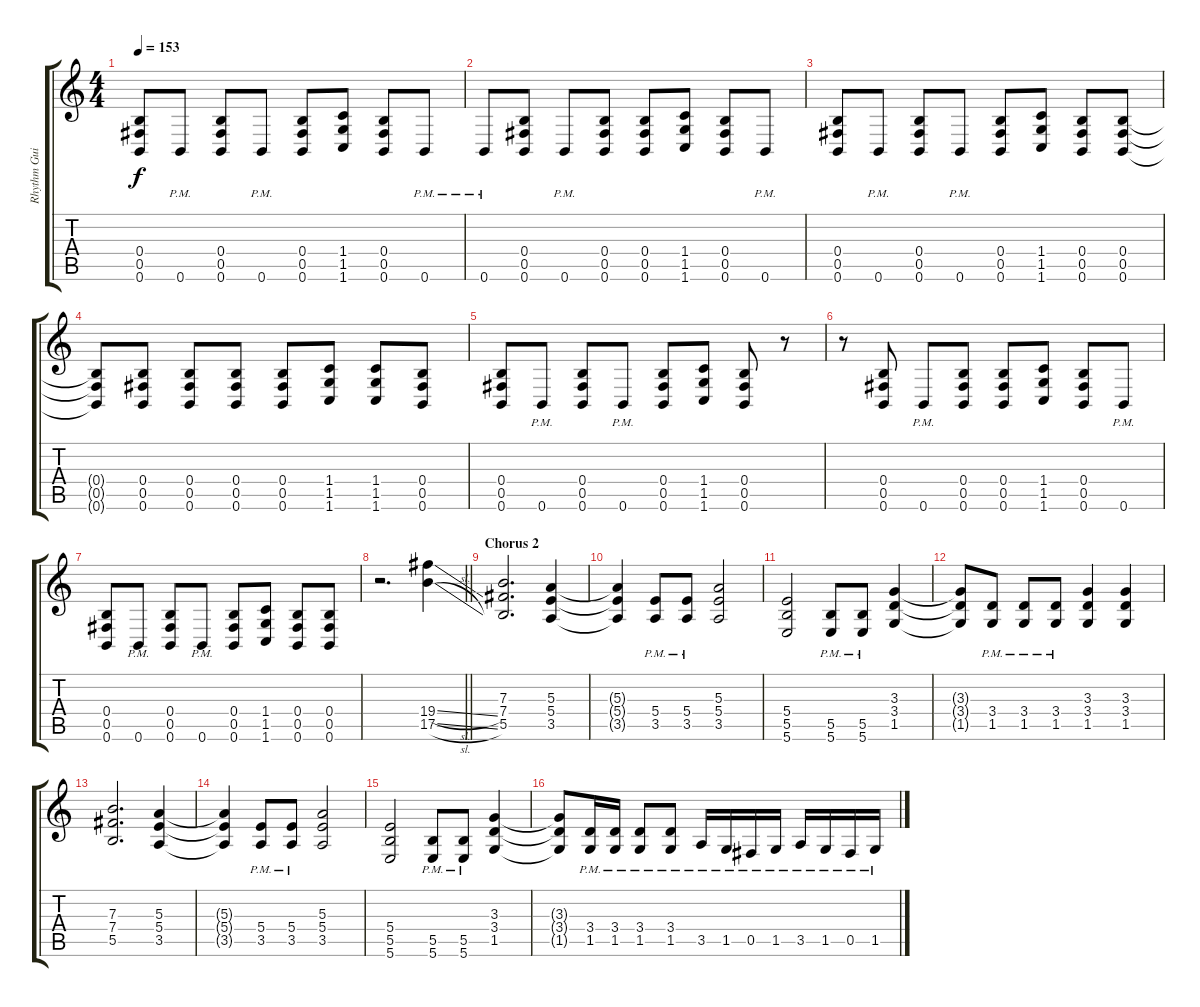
\track ("Rhythm Guitar" "Rhythm Gui") {instrument distortionguitar}
\staff {score tabs}
\tuning (Db4 Ab3 E3 B2 Gb2 B1) {hide}
\ts (4 4)
\tempo 153
\clef g2
\ks c
(0.4 0.5 0.6).8{dy f} 0.6{pm}.8 (0.4 0.5 0.6).8 0.6{pm}.8 (0.4 0.5 0.6).8 (1.4 1.5 1.6).8 (0.4 0.5 0.6).8 0.6{pm}.8 |
0.6{pm}.8 (0.4 0.5 0.6).8 0.6{pm}.8 (0.4 0.5 0.6).8 (0.4 0.5 0.6).8 (1.4 1.5 1.6).8 (0.4 0.5 0.6).8 0.6{pm}.8 |
(0.4 0.5 0.6).8 0.6{pm}.8 (0.4 0.5 0.6).8 0.6{pm}.8 (0.4 0.5 0.6).8 (1.4 1.5 1.6).8 (0.4 0.5 0.6).8 (0.4 0.5 0.6).8 |
(0.4{t} 0.5{t} 0.6{t}).8 (0.4 0.5 0.6).8 (0.4 0.5 0.6).8 (0.4 0.5 0.6).8 (0.4 0.5 0.6).8 (1.4 1.5 1.6).8 (1.4 1.5 1.6).8 (0.4 0.5 0.6).8 |
(0.4 0.5 0.6).8 0.6{pm}.8 (0.4 0.5 0.6).8 0.6{pm}.8 (0.4 0.5 0.6).8 (1.4 1.5 1.6).8 (0.4 0.5 0.6).8 r.8 |
r.8 (0.4 0.5 0.6).8 0.6{pm}.8 (0.4 0.5 0.6).8 (0.4 0.5 0.6).8 (1.4 1.5 1.6).8 (0.4 0.5 0.6).8 0.6{pm}.8 |
(0.4 0.5 0.6).8 0.6{pm}.8 (0.4 0.5 0.6).8 0.6{pm}.8 (0.4 0.5 0.6).8 (1.4 1.5 1.6).8 (0.4 0.5 0.6).8 (0.4 0.5 0.6).8 |
\barLineRight lightlight
r.2{d} (19.4{sl} 17.5{sl}).4 |
\section ("" "Chorus 2")
(7.3 7.4 5.5).2{d} (5.3 5.4 3.5).4 |
(5.3{t} 5.4{t} 3.5{t}).4 (5.4{pm} 3.5{pm}).8 (5.4{pm} 3.5{pm}).8 (5.3 5.4 3.5).2 |
(5.4 5.5 5.6).2 (5.5{pm} 5.6{pm}).8 (5.5{pm} 5.6{pm}).8 (3.3 3.4 1.5).4 |
(3.3{t} 3.4{t} 1.5{t}).8 (3.4{pm} 1.5{pm}).8 (3.4{pm} 1.5{pm}).8 (3.4{pm} 1.5{pm}).8 (3.3 3.4 1.5).4 (3.3 3.4 1.5).4 |
(7.3 7.4 5.5).2{d} (5.3 5.4 3.5).4 |
(5.3{t} 5.4{t} 3.5{t}).4 (5.4{pm} 3.5{pm}).8 (5.4{pm} 3.5{pm}).8 (5.3 5.4 3.5).2 |
(5.4 5.5 5.6).2 (5.5{pm} 5.6{pm}).8 (5.5{pm} 5.6{pm}).8 (3.3 3.4 1.5).4 |
(3.3{t} 3.4{t} 1.5{t}).8 (3.4{pm} 1.5{pm}).16 (3.4{pm} 1.5{pm}).16 (3.4{pm} 1.5{pm}).8 (3.4{pm} 1.5{pm}).8 3.5{pm}.16 1.5{pm}.16 0.5{pm}.16 1.5{pm}.16 3.5{pm}.16 1.5{pm}.16 0.5{pm}.16 1.5{pm}.16
